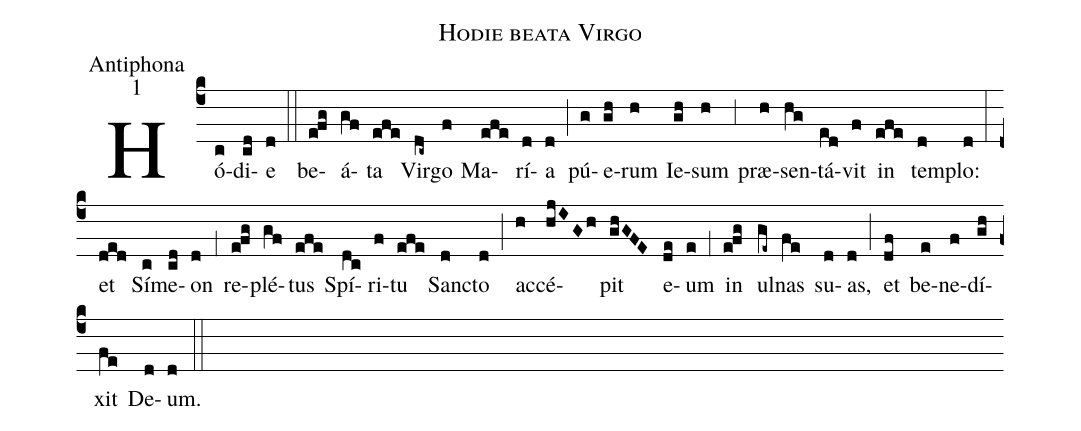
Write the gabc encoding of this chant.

name:Hodie beata Virgo;
office-part:Antiphona;
mode:1;
%%
(c4) Hó(c)di(cd)e(d) (::)
be(e!fg)á(gf)ta(efe) Vir(dc~)go(f) Ma(efe)rí(d)a(d) (;) pú(g)e(gh)rum(h) Ie(gh)sum(h) (,3) præ(h)sen(hg)tá(ed)vit(f) in(efe) tem(d)plo:(d) (:)
et(ded) Sí(c)me(cd)on(d) (,1) re(e!fg)plé(gf)tus(efe) Spí(dc)ri(f)tu(efe) San(d)cto(d) (;) ac(h)cé(hjIGh)pit(ghGFE) e(de)um(e) (,1) in(e!fg) ul(ge~)nas(fe) su(d)as,(d) (;) et(df) be(e)ne(f)dí(gh)xit(fe) De(d)um.(d) (::)
